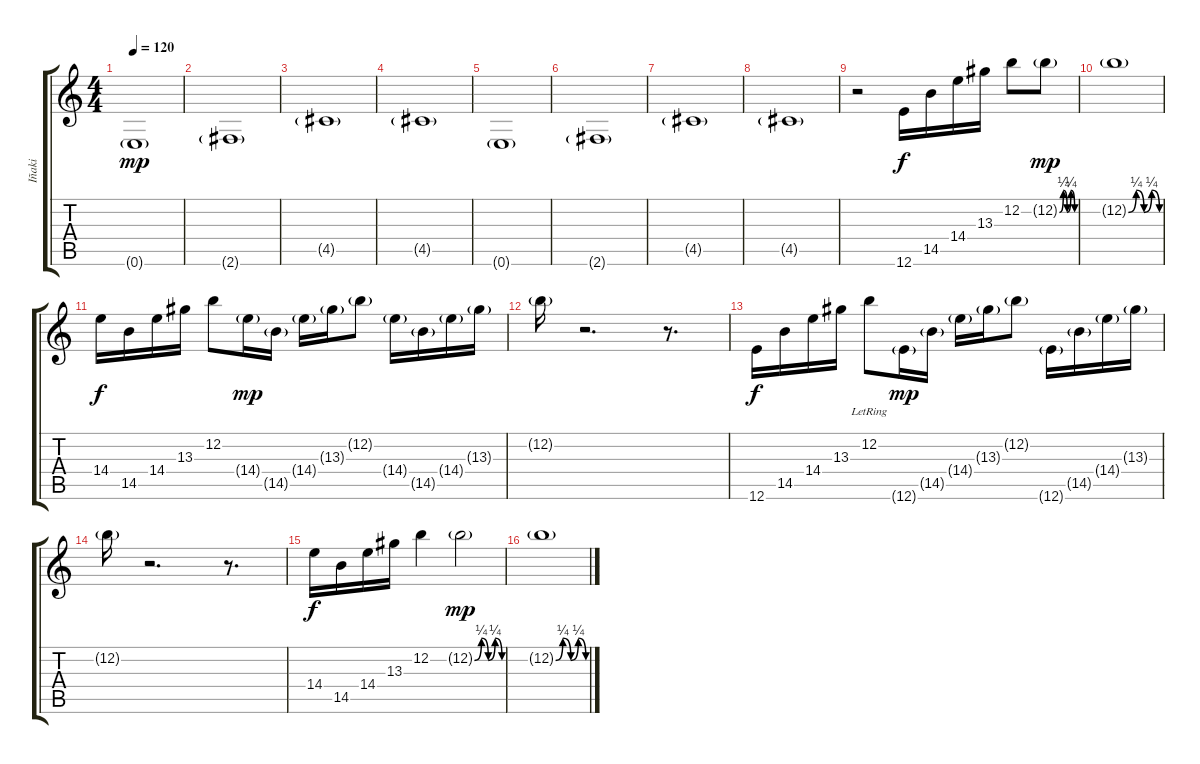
\track ("Iñaki" "Iñaki") {instrument overdrivenguitar}
\staff {score tabs}
\tuning (E4 B3 G3 D3 A2 E2) {hide}
\ts (4 4)
\tempo 120
\clef g2
\ks c
0.6{g}.1{dy mp} |
2.6{g}.1 |
4.5{g}.1 |
4.5{g}.1 |
0.6{g}.1 |
2.6{g}.1 |
4.5{g}.1 |
4.5{g}.1 |
r.2 12.6.16{dy f volume 9 instrument distortionguitar} 14.5.16 14.4.16 13.3.16 12.2.8 12.2{be (custom 0 0 15 1 30 0 45 1 60 0) g}.8{dy mp} |
12.2{be (custom 0 0 15 1 30 0 45 1 60 0) g}.1 |
14.4.16{dy f} 14.5.16 14.4.16 13.3.16 12.2.8 14.4{g}.16{dy mp} 14.5{g}.16 14.4{g}.16 13.3{g}.16 12.2{g}.8 14.4{g}.16 14.5{g}.16 14.4{g}.16 13.3{g}.16 |
12.2{g}.16 r.2{d} r.8{d} |
12.6.16{dy f} 14.5.16 14.4.16 13.3.16 12.2{lr}.8 12.6{g}.16{dy mp} 14.5{g}.16 14.4{g}.16 13.3{g}.16 12.2{g}.8 12.6{g}.16 14.5{g}.16 14.4{g}.16 13.3{g}.16 |
12.2{g}.16 r.2{d} r.8{d} |
14.4.16{dy f} 14.5.16 14.4.16 13.3.16 12.2.4 12.2{be (custom 0 0 15 1 30 0 45 1 60 0) g}.2{dy mp} |
12.2{be (custom 0 0 14 1 30 0 45 1 60 0) g}.1
